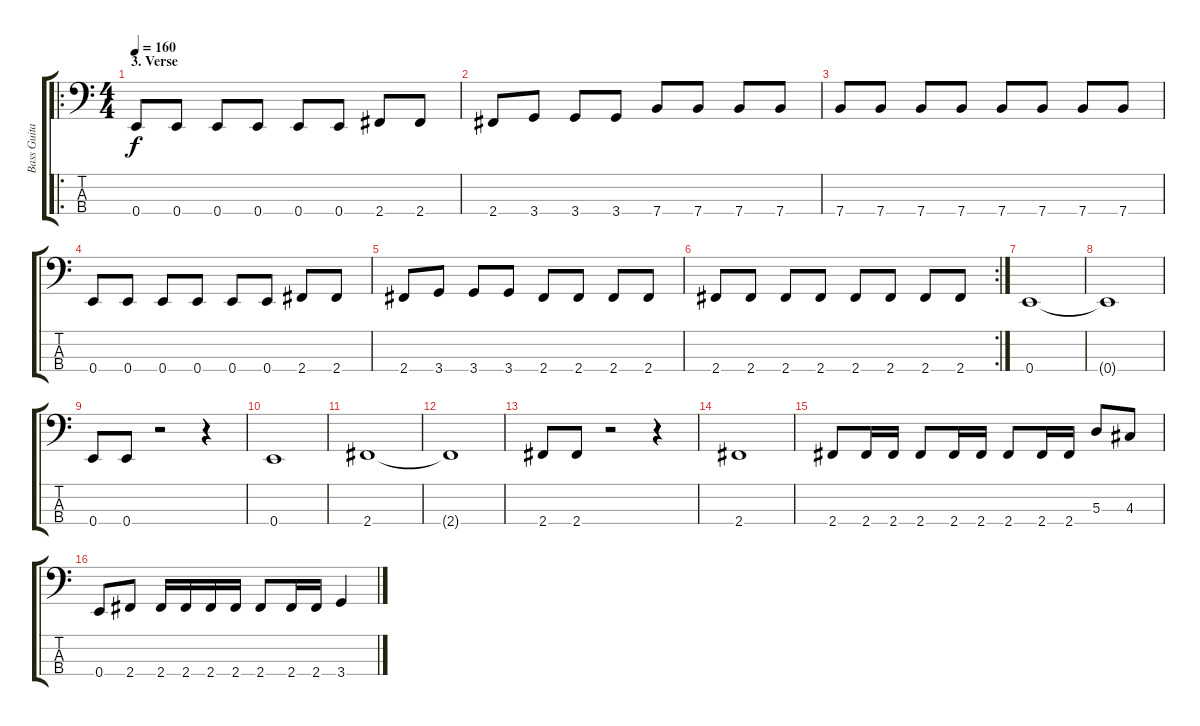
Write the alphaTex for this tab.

\track ("Bass Guitar" "Bass Guita") {instrument electricbasspick}
\staff {score tabs}
\tuning (G2 D2 A1 E1) {hide}
\ro
\ts (4 4)
\section ("" "3. Verse")
\tempo 160
\clef f4
\ks c
0.4.8{dy f} 0.4.8 0.4.8 0.4.8 0.4.8 0.4.8 2.4.8 2.4.8 |
2.4.8 3.4.8 3.4.8 3.4.8 7.4.8 7.4.8 7.4.8 7.4.8 |
7.4.8 7.4.8 7.4.8 7.4.8 7.4.8 7.4.8 7.4.8 7.4.8 |
0.4.8 0.4.8 0.4.8 0.4.8 0.4.8 0.4.8 2.4.8 2.4.8 |
2.4.8 3.4.8 3.4.8 3.4.8 2.4.8 2.4.8 2.4.8 2.4.8 |
\rc 2
2.4.8 2.4.8 2.4.8 2.4.8 2.4.8 2.4.8 2.4.8 2.4.8 |
0.4.1 |
0.4{t}.1 |
0.4.8 0.4.8 r.2 r.4 |
0.4.1 |
2.4.1 |
2.4{t}.1 |
2.4.8 2.4.8 r.2 r.4 |
2.4.1 |
2.4.8 2.4.16 2.4.16 2.4.8 2.4.16 2.4.16 2.4.8 2.4.16 2.4.16 5.3.8 4.3.8 |
0.4.8 2.4.8 2.4.16 2.4.16 2.4.16 2.4.16 2.4.8 2.4.16 2.4.16 3.4.4
